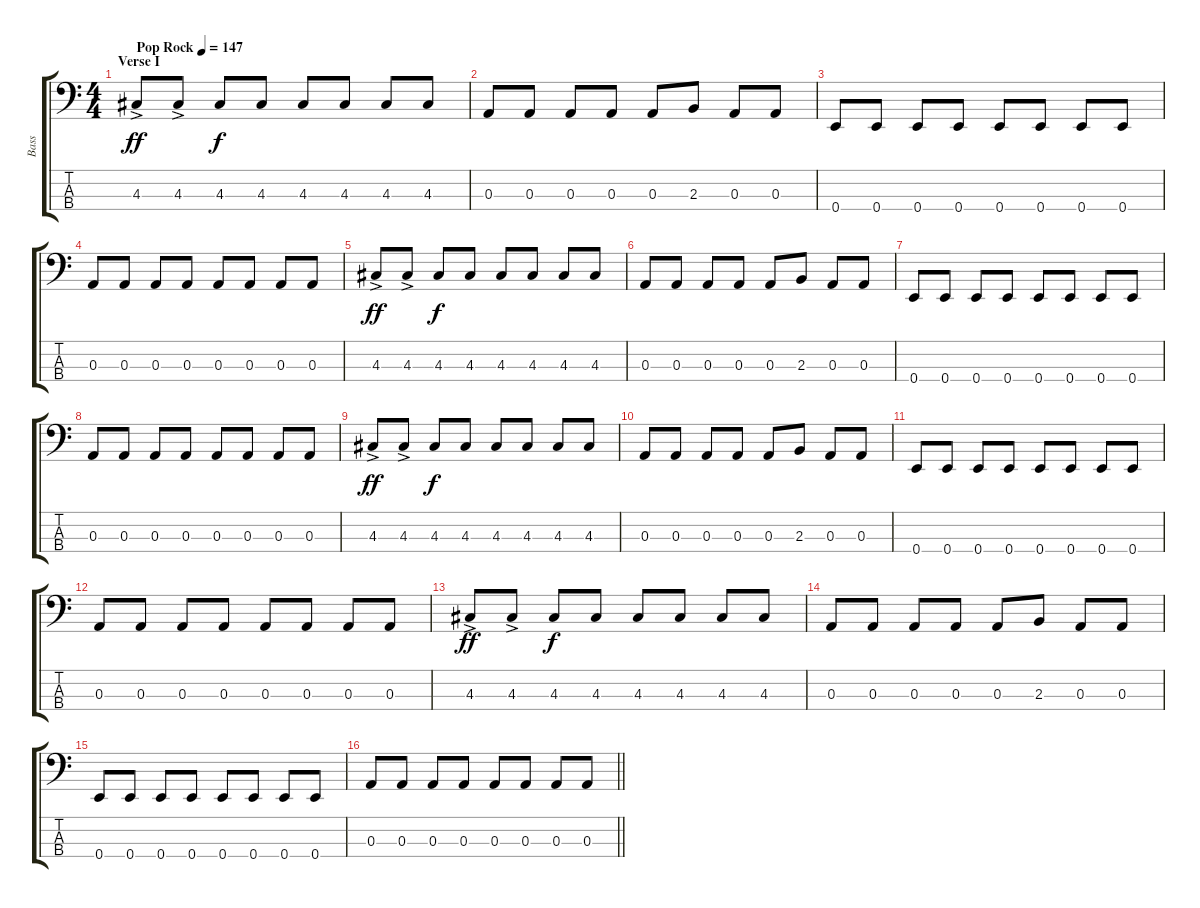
\track ("Bass" "Bass") {instrument electricbasspick}
\staff {score tabs}
\tuning (G2 D2 A1 E1) {hide}
\ts (4 4)
\section ("" "Verse I")
\tempo (147 "Pop Rock")
\clef f4
\ks c
4.3{ac}.8{dy ff instrument electricbasspick} 4.3{ac}.8 4.3.8{dy f} 4.3.8 4.3.8 4.3.8 4.3.8 4.3.8 |
0.3.8 0.3.8 0.3.8 0.3.8 0.3.8 2.3.8 0.3.8 0.3.8 |
0.4.8 0.4.8 0.4.8 0.4.8 0.4.8 0.4.8 0.4.8 0.4.8 |
0.3.8 0.3.8 0.3.8 0.3.8 0.3.8 0.3.8 0.3.8 0.3.8 |
4.3{ac}.8{dy ff} 4.3{ac}.8 4.3.8{dy f} 4.3.8 4.3.8 4.3.8 4.3.8 4.3.8 |
0.3.8 0.3.8 0.3.8 0.3.8 0.3.8 2.3.8 0.3.8 0.3.8 |
0.4.8 0.4.8 0.4.8 0.4.8 0.4.8 0.4.8 0.4.8 0.4.8 |
0.3.8 0.3.8 0.3.8 0.3.8 0.3.8 0.3.8 0.3.8 0.3.8 |
4.3{ac}.8{dy ff} 4.3{ac}.8 4.3.8{dy f} 4.3.8 4.3.8 4.3.8 4.3.8 4.3.8 |
0.3.8 0.3.8 0.3.8 0.3.8 0.3.8 2.3.8 0.3.8 0.3.8 |
0.4.8 0.4.8 0.4.8 0.4.8 0.4.8 0.4.8 0.4.8 0.4.8 |
0.3.8 0.3.8 0.3.8 0.3.8 0.3.8 0.3.8 0.3.8 0.3.8 |
4.3{ac}.8{dy ff} 4.3{ac}.8 4.3.8{dy f} 4.3.8 4.3.8 4.3.8 4.3.8 4.3.8 |
0.3.8 0.3.8 0.3.8 0.3.8 0.3.8 2.3.8 0.3.8 0.3.8 |
0.4.8 0.4.8 0.4.8 0.4.8 0.4.8 0.4.8 0.4.8 0.4.8 |
\barLineRight lightlight
0.3.8 0.3.8 0.3.8 0.3.8 0.3.8 0.3.8 0.3.8 0.3.8
